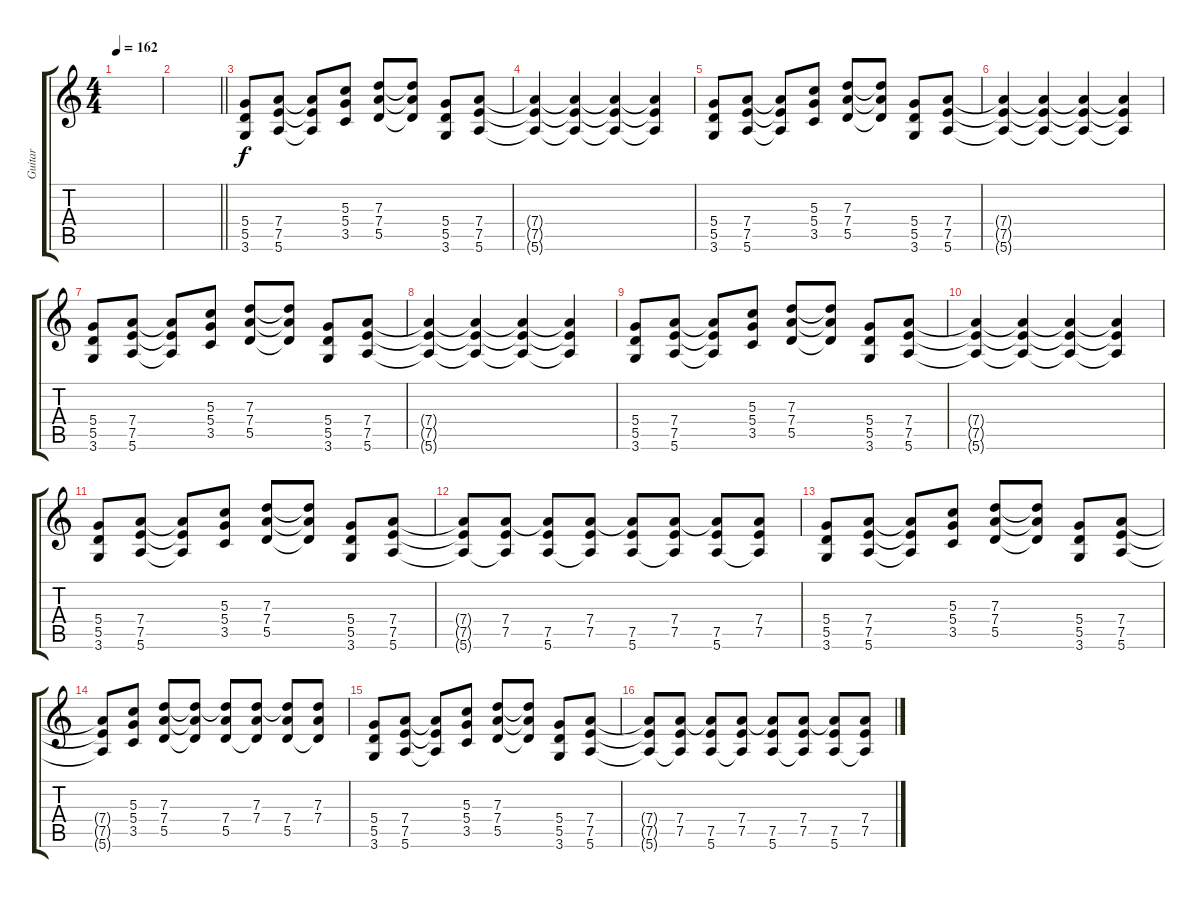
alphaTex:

\track ("Guitar" "Guitar") {instrument overdrivenguitar}
\staff {score tabs}
\tuning (E4 B3 G3 D3 A2 E2) {hide}
\ts (4 4)
\tempo 162
\clef g2
\ks c
|
\barLineRight lightlight
|
(5.4 5.5 3.6).8 (7.4 7.5 5.6).8 (7.4{t} 7.5{t} 5.6{t}).8 (5.3 5.4 3.5).8 (7.3 7.4 5.5).8 (7.3{t} 7.4{t} 5.5{t}).8 (5.4 5.5 3.6).8 (7.4 7.5 5.6).8 |
(7.4{t} 7.5{t} 5.6{t}).4 (7.4{t} 7.5{t} 5.6{t}).4 (7.4{t} 7.5{t} 5.6{t}).4 (7.4{t} 7.5{t} 5.6{t}).4 |
(5.4 5.5 3.6).8 (7.4 7.5 5.6).8 (7.4{t} 7.5{t} 5.6{t}).8 (5.3 5.4 3.5).8 (7.3 7.4 5.5).8 (7.3{t} 7.4{t} 5.5{t}).8 (5.4 5.5 3.6).8 (7.4 7.5 5.6).8 |
(7.4{t} 7.5{t} 5.6{t}).4 (7.4{t} 7.5{t} 5.6{t}).4 (7.4{t} 7.5{t} 5.6{t}).4 (7.4{t} 7.5{t} 5.6{t}).4 |
(5.4 5.5 3.6).8 (7.4 7.5 5.6).8 (7.4{t} 7.5{t} 5.6{t}).8 (5.3 5.4 3.5).8 (7.3 7.4 5.5).8 (7.3{t} 7.4{t} 5.5{t}).8 (5.4 5.5 3.6).8 (7.4 7.5 5.6).8 |
(7.4{t} 7.5{t} 5.6{t}).4 (7.4{t} 7.5{t} 5.6{t}).4 (7.4{t} 7.5{t} 5.6{t}).4 (7.4{t} 7.5{t} 5.6{t}).4 |
(5.4 5.5 3.6).8 (7.4 7.5 5.6).8 (7.4{t} 7.5{t} 5.6{t}).8 (5.3 5.4 3.5).8 (7.3 7.4 5.5).8 (7.3{t} 7.4{t} 5.5{t}).8 (5.4 5.5 3.6).8 (7.4 7.5 5.6).8 |
(7.4{t} 7.5{t} 5.6{t}).4 (7.4{t} 7.5{t} 5.6{t}).4 (7.4{t} 7.5{t} 5.6{t}).4 (7.4{t} 7.5{t} 5.6{t}).4 |
(5.4 5.5 3.6).8 (7.4 7.5 5.6).8 (7.4{t} 7.5{t} 5.6{t}).8 (5.3 5.4 3.5).8 (7.3 7.4 5.5).8 (7.3{t} 7.4{t} 5.5{t}).8 (5.4 5.5 3.6).8 (7.4 7.5 5.6).8 |
(7.4{t} 7.5{t} 5.6{t}).8 (7.4 7.5 5.6{t}).8 (7.4{t} 7.5 5.6).8 (7.4 7.5 5.6{t}).8 (7.4{t} 7.5 5.6).8 (7.4 7.5 5.6{t}).8 (7.4{t} 7.5 5.6).8 (7.4 7.5 5.6{t}).8 |
(5.4 5.5 3.6).8 (7.4 7.5 5.6).8 (7.4{t} 7.5{t} 5.6{t}).8 (5.3 5.4 3.5).8 (7.3 7.4 5.5).8 (7.3{t} 7.4{t} 5.5{t}).8 (5.4 5.5 3.6).8 (7.4 7.5 5.6).8 |
(7.4{t} 7.5{t} 5.6{t}).8 (5.3 5.4 3.5).8 (7.3 7.4 5.5).8 (7.3{t} 7.4{t} 5.5{t}).8 (7.3{t} 7.4 5.5).8 (7.3 7.4 5.5{t}).8 (7.3{t} 7.4 5.5).8 (7.3 7.4 5.5{t}).8 |
(5.4 5.5 3.6).8 (7.4 7.5 5.6).8 (7.4{t} 7.5{t} 5.6{t}).8 (5.3 5.4 3.5).8 (7.3 7.4 5.5).8 (7.3{t} 7.4{t} 5.5{t}).8 (5.4 5.5 3.6).8 (7.4 7.5 5.6).8 |
(7.4{t} 7.5{t} 5.6{t}).8 (7.4 7.5 5.6{t}).8 (7.4{t} 7.5 5.6).8 (7.4 7.5 5.6{t}).8 (7.4{t} 7.5 5.6).8 (7.4 7.5 5.6{t}).8 (7.4{t} 7.5 5.6).8 (7.4 7.5 5.6{t}).8
